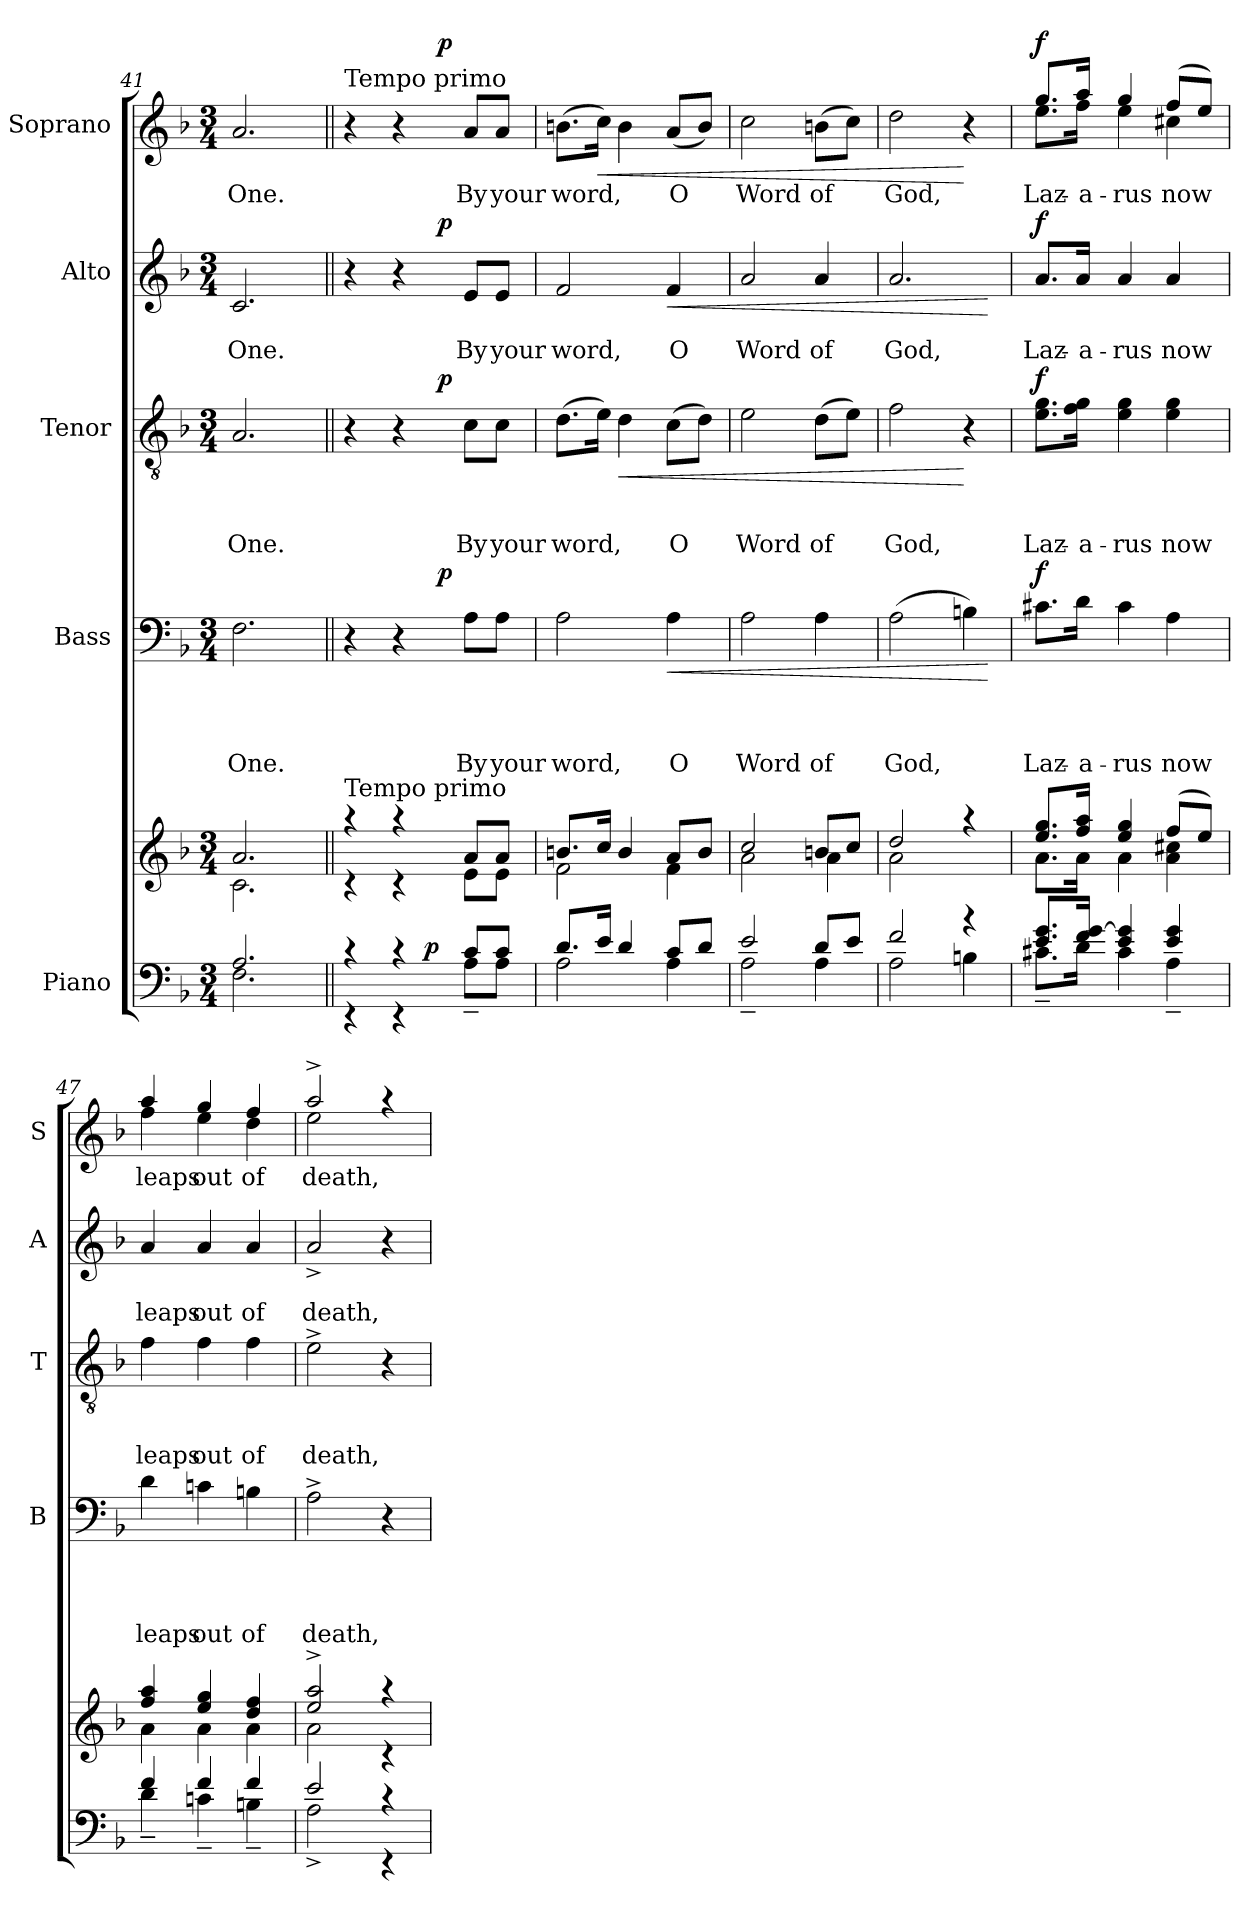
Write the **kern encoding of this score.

**kern	**kern	**dynam	**kern	**text	**text	**text	**text	**dynam	**kern	**text	**text	**text	**dynam	**kern	**text	**text	**dynam	**kern	**text	**dynam
*part5	*part5	*part5	*part4	*part4	*part4	*part4	*part4	*part4	*part3	*part3	*part3	*part3	*part3	*part2	*part2	*part2	*part2	*part1	*part1	*part1
*staff6	*staff5	*staff5/6	*staff4	*staff4	*staff4	*staff4	*staff4	*staff4	*staff3	*staff3	*staff3	*staff3	*staff3	*staff2	*staff2	*staff2	*staff2	*staff1	*staff1	*staff1
*I"Piano	*	*	*I"Bass	*	*	*	*	*	*I"Tenor	*	*	*	*	*I"Alto	*	*	*	*I"Soprano	*	*
*	*	*	*I'B	*	*	*	*	*	*I'T	*	*	*	*	*I'A	*	*	*	*I'S	*	*
*clefF4	*clefG2	*	*clefF4	*	*	*	*	*	*clefGv2	*	*	*	*	*clefG2	*	*	*	*clefG2	*	*
*k[b-]	*k[b-]	*	*k[b-]	*	*	*	*	*	*k[b-]	*	*	*	*	*k[b-]	*	*	*	*k[b-]	*	*
*F:	*F:	*	*F:	*	*	*	*	*	*F:	*	*	*	*	*F:	*	*	*	*F:	*	*
*M3/4	*M3/4	*	*M3/4	*	*	*	*	*	*M3/4	*	*	*	*	*M3/4	*	*	*	*M3/4	*	*
=41	=41	=41	=41	=41	=41	=41	=41	=41	=41	=41	=41	=41	=41	=41	=41	=41	=41	=41	=41	=41
*^	*^	*	*	*	*	*	*	*	*	*	*	*	*	*	*	*	*	*	*	*
!	!	!	!	!	!	!	!	!	!LO:LY:b	!	!	!	!	!LO:LY:b	!	!	!	!LO:LY:b	!	!	!LO:LY:b	!
2.A/	2.F\	2.a/	2.c\	.	2.F\	.	.	.	One.	.	2.A/	.	.	One.	.	2.c/	.	One.	.	2.a/	One.	.
=42||	=42||	=42||	=42||	=42||	=42||	=42||	=42||	=42||	=42||	=42||	=42||	=42||	=42||	=42||	=42||	=42||	=42||	=42||	=42||	=42||	=42||	=42||
*	*^	*	*	*	*^	*	*	*	*	*	*^	*	*	*	*	*^	*	*	*	*^	*	*
!	!	!	!	!	!	!	!	!	!	!	!	!	!	!	!	!	!	!	!	!	!	!	!	!LO:TX:a:t=Tempo primo	!	!	!
!	!	!	!LO:TX:a:t=Tempo primo	!	!	!	!	!	!	!	!	!	!	!	!	!	!	!	!	!	!	!	!	!	!	!	!
4rEE	4rc	4.ryy	4raa	4rc	.	4r	4ryy	.	.	.	.	.	4r	4ryy	.	.	.	.	4r	4ryy	.	.	.	4r	4ryy	.	.
4rc	4rEE	.	4raa	4rc	.	4r	8ryy	.	.	.	.	.	4r	8ryy	.	.	.	.	4r	8ryy	.	.	.	4r	8ryy	.	.
!	!	!	!	!	!LO:DY:a=2	!	!	!	!	!	!	!	!	!	!	!	!	!	!	!	!	!	!	!	!	!	!
.	.	4.ryy	.	.	p	.	32ryy	.	.	.	.	.	.	32ryy	.	.	.	.	.	32ryy	.	.	.	.	32ryy	.	.
!	!	!	!	!	!	!	!	!	!	!	!	!LO:DY:a	!	!	!	!	!	!LO:DY:a	!	!	!	!	!LO:DY:a	!	!	!	!LO:DY:a
.	.	.	.	.	.	.	4ryy	.	.	.	.	p	.	4ryy	.	.	.	p	.	4ryy	.	.	p	.	4ryy	.	p
!	!	!	!	!	!	!	!	!	!	!	!LO:LY:b	!	!	!	!	!	!LO:LY:b	!	!	!	!	!LO:LY:b	!	!	!	!LO:LY:b	!
8c/L	8A~<\L	.	8a/L	8e\L	.	8A\L	.	.	.	.	By	.	8c\L	.	.	.	By	.	8e/L	.	.	By	.	8a/L	.	By	.
!	!	!	!	!	!	!	!	!	!	!	!LO:LY:b	!	!	!	!	!	!LO:LY:b	!	!	!	!	!LO:LY:b	!	!	!	!LO:LY:b	!
8c/J	8A\J	.	8a/J	8e\J	.	8A\J	.	.	.	.	your	.	8c\J	.	.	.	your	.	8e/J	.	.	your	.	8a/J	.	your	.
.	.	.	.	.	.	.	16.ryy	.	.	.	.	.	.	16.ryy	.	.	.	.	.	16.ryy	.	.	.	.	16.ryy	.	.
=43	=43	=43	=43	=43	=43	=43	=43	=43	=43	=43	=43	=43	=43	=43	=43	=43	=43	=43	=43	=43	=43	=43	=43	=43	=43	=43	=43
!	!	!	!	!	!	!	!	!	!	!	!LO:LY:b	!	!	!	!	!	!LO:LY:b	!	!	!	!	!LO:LY:b	!	!	!	!LO:LY:b	!
*	*	*	*	*	*	*v	*v	*	*	*	*	*	*	*	*	*	*	*	*v	*v	*	*	*	*v	*v	*	*
*	*v	*v	*	*	*	*	*	*	*	*	*	*v	*v	*	*	*	*	*	*	*	*	*	*	*
8.d/L	2A\	8.bn/L	2f\	.	2A\	.	.	.	word,	.	(>8.d\L	.	.	word,	.	2f/	.	word,	.	(>8.bn\L	word,	.
!	!	!	!	!	!	!	!	!	!	!	!	!	!	!	!	!	!	!	!	!	!	!LO:HP:b
16e/Jk	.	16cc/Jk	.	.	.	.	.	.	.	.	16e\Jk)	.	.	.	.	.	.	.	.	16cc\Jk)	.	<
!	!	!	!	!	!	!	!	!	!	!	!	!	!	!	!LO:HP:b	!	!	!	!	!	!	!
4d/	.	4b/	.	.	.	.	.	.	.	.	4d\	.	.	.	<	.	.	.	.	4b\	.	.
!	!	!	!	!	!	!	!	!	!LO:LY:b	!LO:HP:b	!	!	!	!LO:LY:b	!	!	!	!LO:LY:b	!LO:HP:b	!	!LO:LY:b	!
8c/L	4A\	8a/L	4f\	.	4A\	.	.	.	O	<	(>8c\L	.	.	O	.	4f/	.	O	<	(<8a/L	O	.
8d/J	.	8b/J	.	.	.	.	.	.	.	.	8d\J)	.	.	.	.	.	.	.	.	8b/J)	.	.
=44	=44	=44	=44	=44	=44	=44	=44	=44	=44	=44	=44	=44	=44	=44	=44	=44	=44	=44	=44	=44	=44	=44
!	!	!	!	!	!	!	!	!	!LO:LY:b	!	!	!	!	!LO:LY:b	!	!	!	!LO:LY:b	!	!	!LO:LY:b	!
2e/	2A~<\	2cc/	2a\	.	2A\	.	.	.	Word	.	2e\	.	.	Word	.	2a/	.	Word	.	2cc\	Word	.
!	!	!	!	!	!	!	!	!	!LO:LY:b	!	!	!	!	!LO:LY:b	!	!	!	!LO:LY:b	!	!	!LO:LY:b	!
8d/L	4A\	8bn/L	4a\	.	4A\	.	.	.	of	.	(>8d\L	.	.	of	.	4a/	.	of	.	(>8bn\L	of	.
8e/J	.	8cc/J	.	.	.	.	.	.	.	.	8e\J)	.	.	.	.	.	.	.	.	8cc\J)	.	.
=45	=45	=45	=45	=45	=45	=45	=45	=45	=45	=45	=45	=45	=45	=45	=45	=45	=45	=45	=45	=45	=45	=45
!	!	!	!	!	!	!	!	!	!LO:LY:b	!	!	!	!	!LO:LY:b	!	!	!	!LO:LY:b	!	!	!LO:LY:b	!
2f/	2A\	2dd/	2a\	.	(>2A\	.	.	.	God,	.	2f\	.	.	God,	.	2.a/	.	God,	.	2dd\	God,	.
4ra	4Bn\	4raa	4ryy	.	4Bn\)	.	.	.	.	.	4r	.	.	.	[	.	.	.	.	4r	.	[
*v	*v	*	*	*	*	*	*	*	*	*	*	*	*	*	*	*	*	*	*	*	*	*
*	*v	*v	*	*	*	*	*	*	*	*	*	*	*	*	*	*	*	*	*	*	*
.	.	.	.	.	.	.	.	[	.	.	.	.	.	.	.	.	[	.	.	.
!!LO:LB:g=z
=46	=46	=46	=46	=46	=46	=46	=46	=46	=46	=46	=46	=46	=46	=46	=46	=46	=46	=46	=46	=46
*^	*^	*	*	*	*	*	*	*	*	*	*	*	*	*	*	*	*	*	*	*
!	!	!	!	!	!	!	!	!	!LO:LY:b	!LO:DY:a	!	!	!	!LO:LY:b	!LO:DY:a	!	!	!LO:LY:b	!LO:DY:a	!	!LO:LY:b	!LO:DY:a
*	*	*	*	*	*	*	*	*	*	*	*	*	*	*	*	*	*	*	*	*^	*	*
8.e/ 8.g/L	8.c#X~<\L	8.ee/ 8.gg/L	8.a\L	.	8.c#X\L	.	.	.	Laz-	f	8.e\ 8.g\L	.	.	Laz-	f	8.a/L	.	Laz-	f	8.gg/L	8.ee\L	Laz-	f
!	!	!	!	!	!	!	!	!	!LO:LY:b	!	!	!	!	!LO:LY:b	!	!	!	!LO:LY:b	!	!	!	!LO:LY:b	!
16f/ [>16g/Jk	16d\Jk	16ff/ 16aa/Jk	16a\Jk	.	16d\Jk	.	.	.	-a-	.	16f\ 16g\Jk	.	.	-a-	.	16a/Jk	.	-a-	.	16aa/Jk	16ff\Jk	-a-	.
!	!	!	!	!	!	!	!	!	!LO:LY:b	!	!	!	!	!LO:LY:b	!	!	!	!LO:LY:b	!	!	!	!LO:LY:b	!
4e/ 4g/]	4c#\	4ee/ 4gg/	4a\	.	4c#\	.	.	.	-rus	.	4e\ 4g\	.	.	-rus	.	4a/	.	-rus	.	4gg/	4ee\	-rus	.
!	!	!	!	!	!	!	!	!	!LO:LY:b	!	!	!	!	!LO:LY:b	!	!	!	!LO:LY:b	!	!	!	!LO:LY:b	!
4e/ 4g/	4A~<\	(>8ff/L	4a\ 4cc#X\	.	4A\	.	.	.	now	.	4e\ 4g\	.	.	now	.	4a/	.	now	.	(>8ff/L	4cc#X\	now	.
.	.	8ee/J)	.	.	.	.	.	.	.	.	.	.	.	.	.	.	.	.	.	8ee/J)	.	.	.
=47	=47	=47	=47	=47	=47	=47	=47	=47	=47	=47	=47	=47	=47	=47	=47	=47	=47	=47	=47	=47	=47	=47	=47
!	!	!	!	!	!	!	!	!	!LO:LY:b	!	!	!	!	!LO:LY:b	!	!	!	!LO:LY:b	!	!	!	!LO:LY:b	!
4f/	4d~<\	4ff/ 4aa/	4a\	.	4d\	.	.	.	leaps	.	4f\	.	.	leaps	.	4a/	.	leaps	.	4aa/	4ff\	leaps	.
!	!	!	!	!	!	!	!	!	!LO:LY:b	!	!	!	!	!LO:LY:b	!	!	!	!LO:LY:b	!	!	!	!LO:LY:b	!
4f/	4cn~<\	4ee/ 4gg/	4a\	.	4cn\	.	.	.	out	.	4f\	.	.	out	.	4a/	.	out	.	4gg/	4ee\	out	.
!	!	!	!	!	!	!	!	!	!LO:LY:b	!	!	!	!	!LO:LY:b	!	!	!	!LO:LY:b	!	!	!	!LO:LY:b	!
4f/	4Bn~<\	4dd/ 4ff/	4a\	.	4Bn\	.	.	.	of	.	4f\	.	.	of	.	4a/	.	of	.	4ff/	4dd\	of	.
=48	=48	=48	=48	=48	=48	=48	=48	=48	=48	=48	=48	=48	=48	=48	=48	=48	=48	=48	=48	=48	=48	=48	=48
!	!	!	!	!	!	!	!	!	!LO:LY:b	!	!	!	!	!LO:LY:b	!	!	!	!LO:LY:b	!	!	!	!LO:LY:b	!
2e/	2A^<\	2ee/^> 2aa/^>	2a\	.	2A^>\	.	.	.	death,	.	2e^>\	.	.	death,	.	2a^</	.	death,	.	2aa^>/	2ee\	death,	.
4rEE	4rc	4rc	4raa	.	4r	.	.	.	.	.	4r	.	.	.	.	4r	.	.	.	4raa	4ryy	.	.
*v	*v	*	*	*	*	*	*	*	*	*	*	*	*	*	*	*	*	*	*	*v	*v	*	*
*	*v	*v	*	*	*	*	*	*	*	*	*	*	*	*	*	*	*	*	*	*	*
=	=	=	=	=	=	=	=	=	=	=	=	=	=	=	=	=	=	=	=	=
*-	*-	*-	*-	*-	*-	*-	*-	*-	*-	*-	*-	*-	*-	*-	*-	*-	*-	*-	*-	*-
